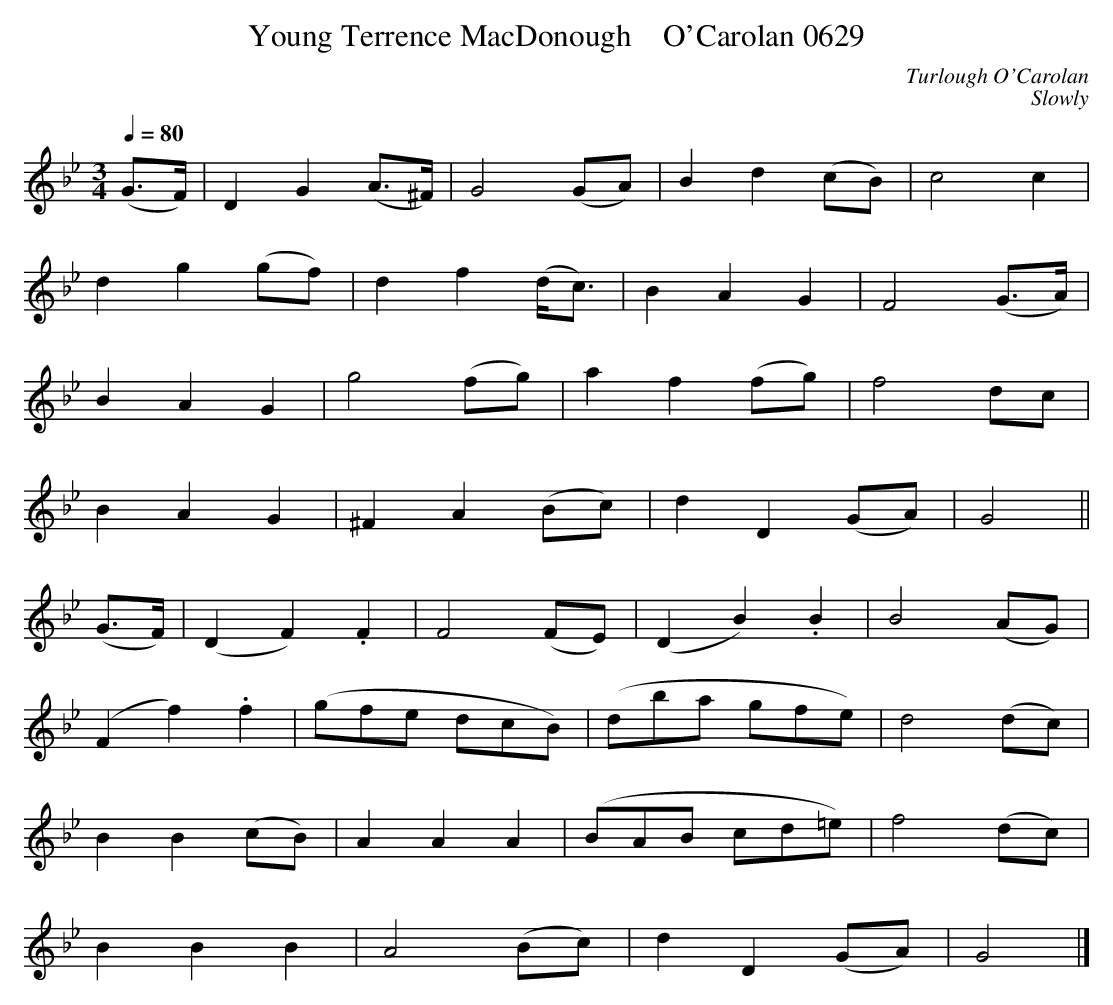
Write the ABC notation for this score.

X:1
T: Young Terrence MacDonough    O'Carolan 0629
C: Turlough O'Carolan
C: Slowly
Q:1/4=80
M:3/4
L:1/8
K:Bb
(G3/2F/2)|D2G2(A3/2^F/2)|G4(GA)|B2d2(cB)|c4c2|
d2g2(gf)|d2f2(d/2c3/2)|B2A2G2|F4(G3/2A/2)|
B2A2G2|g4(fg)|a2f2(fg)|f4dc|
B2A2G2|^F2A2(Bc)|d2D2(GA)|G4||
(G3/2F/2)|(D2F2).F2|F4(FE)|(D2B2).B2|B4(AG)|
(F2f2).f2|(gfe dcB)|(dba gfe)|d4(dc)|
B2B2(cB)|A2A2A2|(BAB cd=e)|f4(dc)|
B2B2B2|A4(Bc)|d2D2(GA)|G4|]
